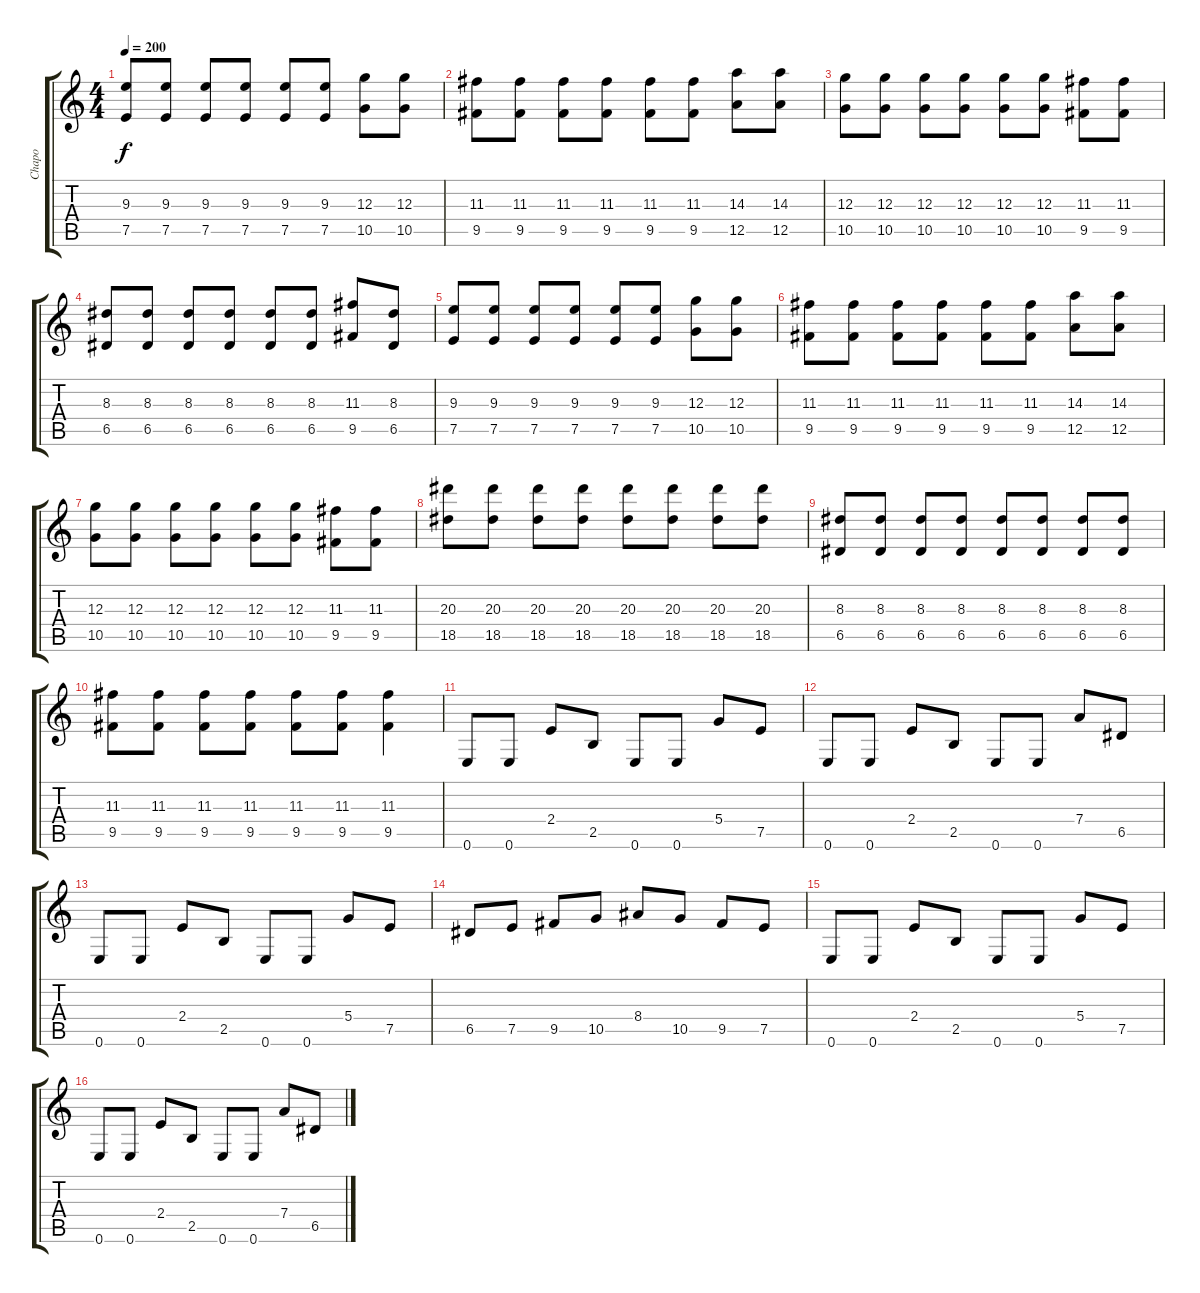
\track ("Chapo" "Chapo") {instrument distortionguitar}
\staff {score tabs}
\tuning (E4 B3 G3 D3 A2 E2) {hide}
\ts (4 4)
\tempo 200
\clef g2
\ks c
(9.3 7.5).8{dy f} (9.3 7.5).8 (9.3 7.5).8 (9.3 7.5).8 (9.3 7.5).8 (9.3 7.5).8 (12.3 10.5).8 (12.3 10.5).8 |
(11.3 9.5).8 (11.3 9.5).8 (11.3 9.5).8 (11.3 9.5).8 (11.3 9.5).8 (11.3 9.5).8 (14.3 12.5).8 (14.3 12.5).8 |
(12.3 10.5).8 (12.3 10.5).8 (12.3 10.5).8 (12.3 10.5).8 (12.3 10.5).8 (12.3 10.5).8 (11.3 9.5).8 (11.3 9.5).8 |
(8.3 6.5).8 (8.3 6.5).8 (8.3 6.5).8 (8.3 6.5).8 (8.3 6.5).8 (8.3 6.5).8 (11.3 9.5).8 (8.3 6.5).8 |
(9.3 7.5).8 (9.3 7.5).8 (9.3 7.5).8 (9.3 7.5).8 (9.3 7.5).8 (9.3 7.5).8 (12.3 10.5).8 (12.3 10.5).8 |
(11.3 9.5).8 (11.3 9.5).8 (11.3 9.5).8 (11.3 9.5).8 (11.3 9.5).8 (11.3 9.5).8 (14.3 12.5).8 (14.3 12.5).8 |
(12.3 10.5).8 (12.3 10.5).8 (12.3 10.5).8 (12.3 10.5).8 (12.3 10.5).8 (12.3 10.5).8 (11.3 9.5).8 (11.3 9.5).8 |
(20.3 18.5).8 (20.3 18.5).8 (20.3 18.5).8 (20.3 18.5).8 (20.3 18.5).8 (20.3 18.5).8 (20.3 18.5).8 (20.3 18.5).8 |
(8.3 6.5).8 (8.3 6.5).8 (8.3 6.5).8 (8.3 6.5).8 (8.3 6.5).8 (8.3 6.5).8 (8.3 6.5).8 (8.3 6.5).8 |
(11.3 9.5).8 (11.3 9.5).8 (11.3 9.5).8 (11.3 9.5).8 (11.3 9.5).8 (11.3 9.5).8 (11.3 9.5).4 |
0.6.8 0.6.8 2.4.8 2.5.8 0.6.8 0.6.8 5.4.8 7.5.8 |
0.6.8 0.6.8 2.4.8 2.5.8 0.6.8 0.6.8 7.4.8 6.5.8 |
0.6.8 0.6.8 2.4.8 2.5.8 0.6.8 0.6.8 5.4.8 7.5.8 |
6.5.8 7.5.8 9.5.8 10.5.8 8.4.8 10.5.8 9.5.8 7.5.8 |
0.6.8 0.6.8 2.4.8 2.5.8 0.6.8 0.6.8 5.4.8 7.5.8 |
0.6.8 0.6.8 2.4.8 2.5.8 0.6.8 0.6.8 7.4.8 6.5.8
